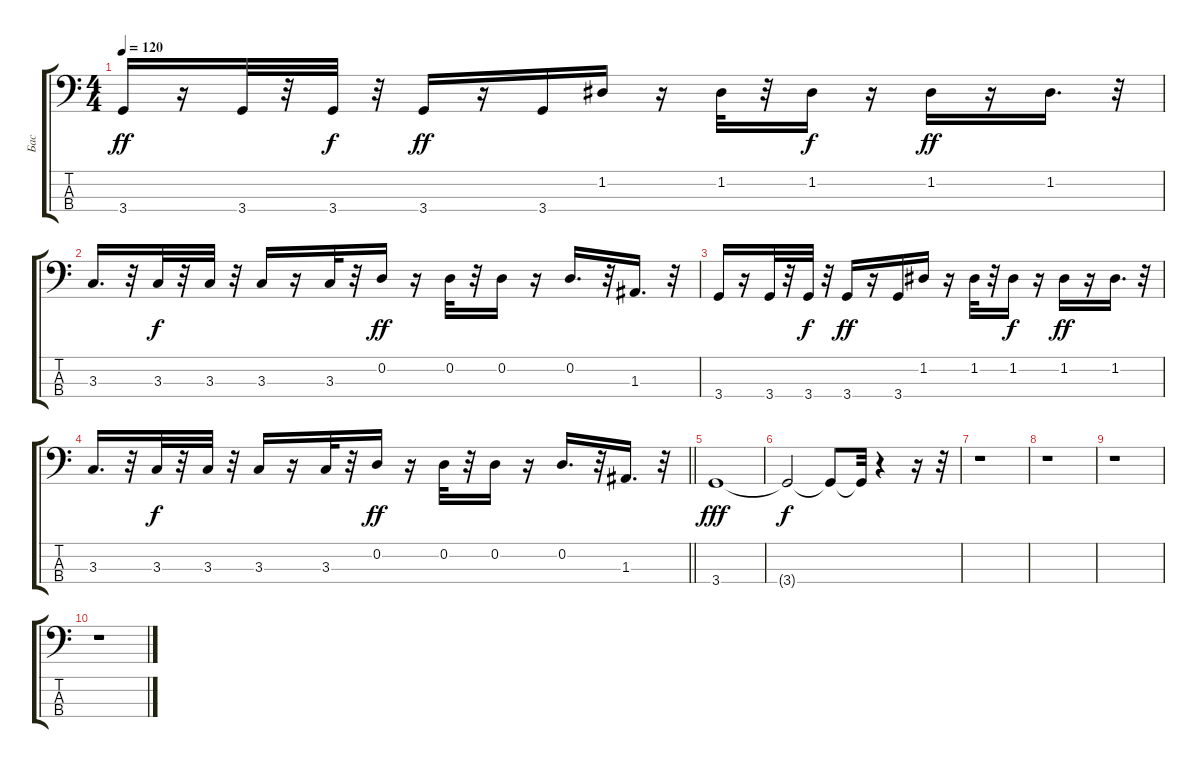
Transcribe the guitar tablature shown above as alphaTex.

\track ("Бас" "Бас") {instrument electricbassfinger}
\staff {score tabs}
\tuning (G2 D2 A1 E1) {hide}
\ts (4 4)
\tempo 120
\clef f4
\ks c
3.4.16{dy ff} r.16 3.4.32 r.32 3.4.32{dy f} r.32 3.4.16{dy ff} r.16 3.4.16 1.2.16 r.16 1.2.32 r.32 1.2.16{dy f} r.16 1.2.16{dy ff} r.16 1.2.16{d} r.32 |
3.3.16{d} r.32 3.3.32{dy f} r.32 3.3.32 r.32 3.3.16 r.16 3.3.32 r.32 0.2.16{dy ff} r.16 0.2.32 r.32 0.2.16 r.16 0.2.16{d} r.32 1.3.16{d} r.32 |
3.4.16 r.16 3.4.32 r.32 3.4.32{dy f} r.32 3.4.16{dy ff} r.16 3.4.16 1.2.16 r.16 1.2.32 r.32 1.2.16{dy f} r.16 1.2.16{dy ff} r.16 1.2.16{d} r.32 |
\barLineRight lightlight
3.3.16{d} r.32 3.3.32{dy f} r.32 3.3.32 r.32 3.3.16 r.16 3.3.32 r.32 0.2.16{dy ff} r.16 0.2.32 r.32 0.2.16 r.16 0.2.16{d} r.32 1.3.16{d} r.32 |
3.4.1{dy fff} |
3.4{t}.2{dy f} 3.4{t}.8 3.4{t}.32 r.4 r.16 r.32 |
r.1 |
r.1 |
r.1 |
r.1
